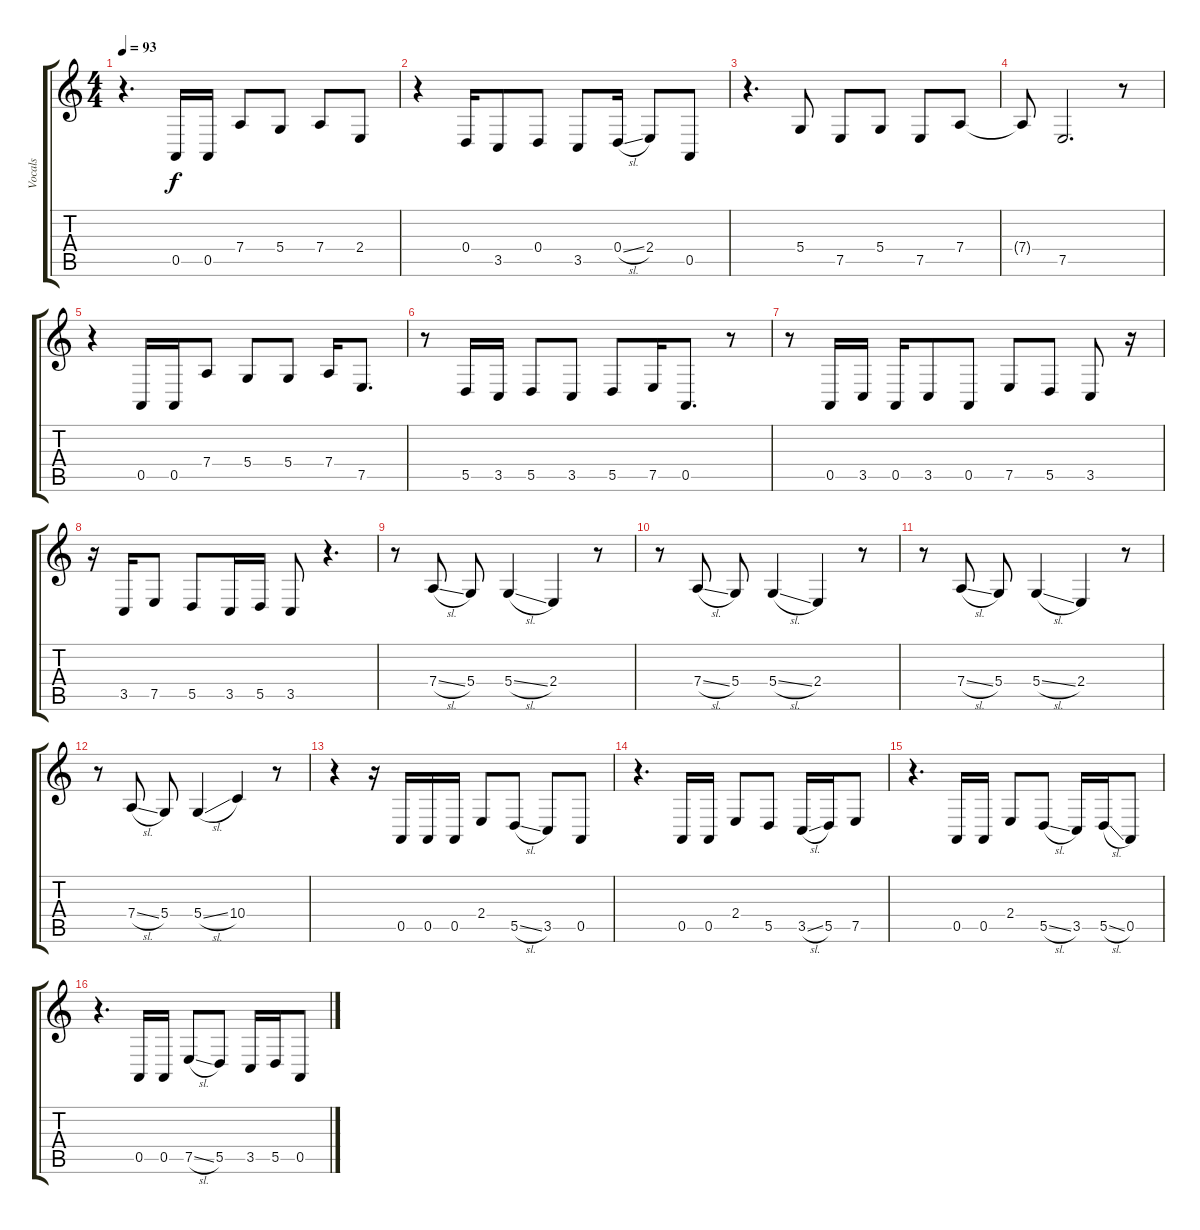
\track ("Vocals" "Vocals") {instrument synthbrass1}
\staff {score tabs}
\tuning (E4 B3 G3 D3 A2 E2) {hide}
\ts (4 4)
\tempo 93
\clef g2
\ks c
r.4{d dy f} 0.5.16 0.5.16 7.4.8 5.4.8 7.4.8 2.4.8 |
r.4 0.4.16 3.5.8 0.4.8 3.5.8 0.4{sl}.16 2.4.8 0.5.8 |
r.4{d} 5.4.8 7.5.8 5.4.8 7.5.8 7.4.8 |
7.4{t}.8 7.5.2{d} r.8 |
r.4 0.5.16 0.5.16 7.4.8 5.4.8 5.4.8 7.4.16 7.5.8{d} |
r.8 5.5.16 3.5.16 5.5.8 3.5.8 5.5.8 7.5.16 0.5.8{d} r.8 |
r.8 0.5.16 3.5.16 0.5.16 3.5.8 0.5.8 7.5.8 5.5.8 3.5.8 r.16 |
r.16 3.5.16 7.5.8 5.5.8 3.5.16 5.5.16 3.5.8 r.4{d} |
r.8 7.4{sl}.8 5.4.8 5.4{sl}.4 2.4.4 r.8 |
r.8 7.4{sl}.8 5.4.8 5.4{sl}.4 2.4.4 r.8 |
r.8 7.4{sl}.8 5.4.8 5.4{sl}.4 2.4.4 r.8 |
r.8 7.4{sl}.8 5.4.8 5.4{sl}.4 10.4.4 r.8 |
r.4 r.16 0.5.16 0.5.16 0.5.16 2.4.8 5.5{sl}.8 3.5.8 0.5.8 |
r.4{d} 0.5.16 0.5.16 2.4.8 5.5.8 3.5{sl}.16 5.5.16 7.5.8 |
r.4{d} 0.5.16 0.5.16 2.4.8 5.5{sl}.8 3.5.16 5.5{sl}.16 0.5.8 |
r.4{d} 0.5.16 0.5.16 7.5{sl}.8 5.5.8 3.5.16 5.5.16 0.5.8
